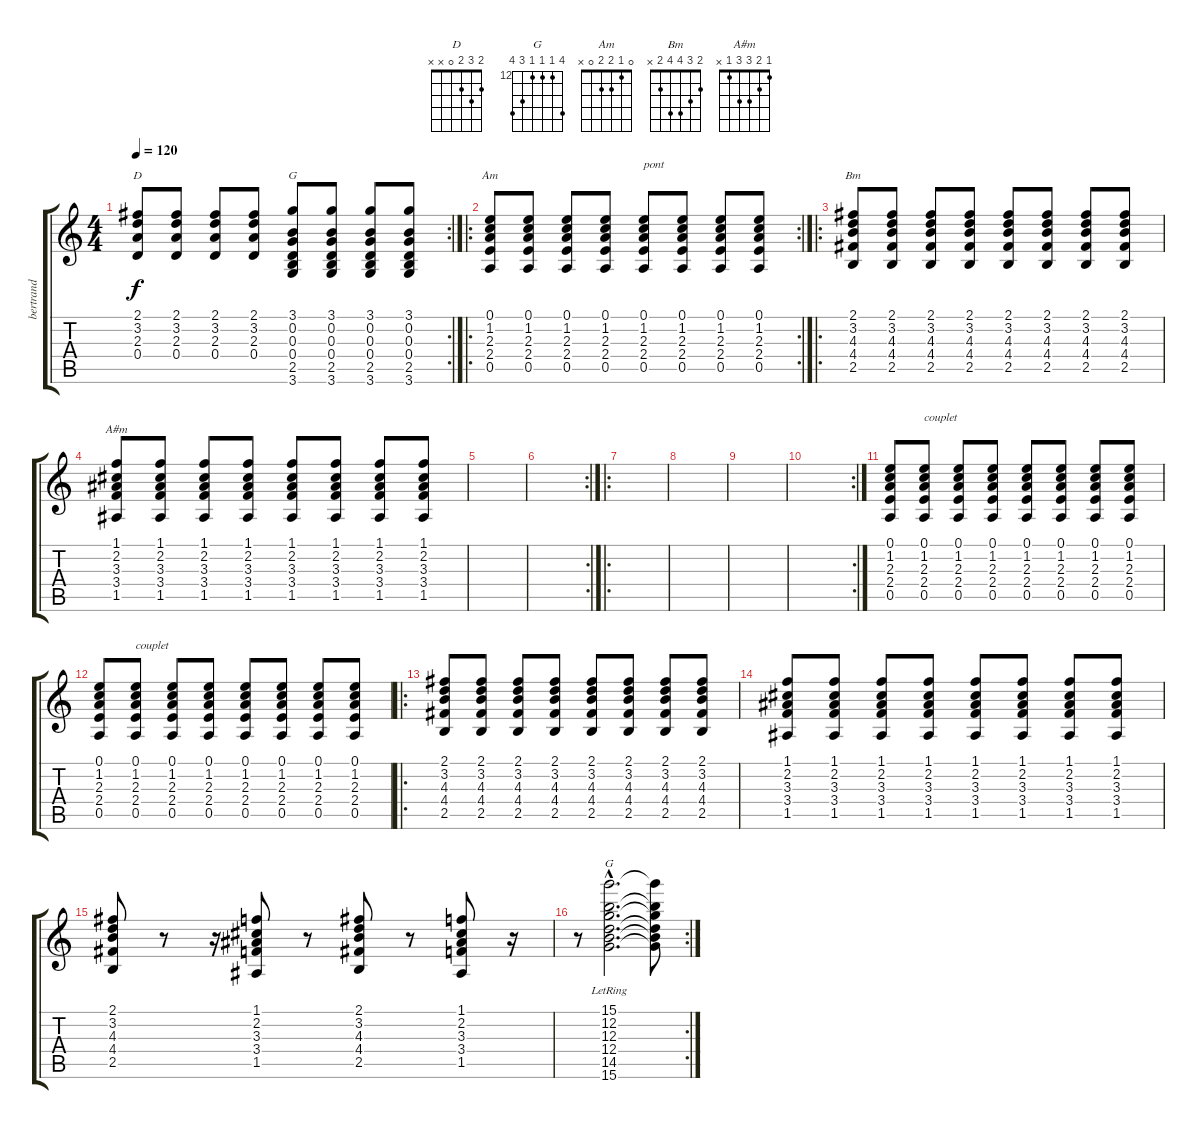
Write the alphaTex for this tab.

\track ("bertrand " "bertrand ") {instrument acousticguitarnylon}
\staff {score tabs}
\tuning (E4 B3 G3 D3 A2 E2) {hide}
\chord ("D" 2 3 2 0 x x)
\chord ("G" 3 0 0 0 2 3)
\chord ("Am" 0 1 2 2 0 x)
\chord ("Bm" 2 3 4 4 2 x)
\chord ("A#m" 1 2 3 3 1 x)
\chord ("G" 15 12 12 12 14 15) {firstfret 12}
\rc 2
\ts (4 4)
\tempo 120
\clef g2
\ks c
(2.1 3.2 2.3 0.4).8{ch "D" dy f} (2.1 3.2 2.3 0.4).8 (2.1 3.2 2.3 0.4).8 (2.1 3.2 2.3 0.4).8 (3.1 0.2 0.3 0.4 2.5 3.6).8{ch "G"} (3.1 0.2 0.3 0.4 2.5 3.6).8 (3.1 0.2 0.3 0.4 2.5 3.6).8 (3.1 0.2 0.3 0.4 2.5 3.6).8 |
\ro
\rc 2
(0.1 1.2 2.3 2.4 0.5).8{ch "Am"} (0.1 1.2 2.3 2.4 0.5).8 (0.1 1.2 2.3 2.4 0.5).8 (0.1 1.2 2.3 2.4 0.5).8 (0.1 1.2 2.3 2.4 0.5).8{txt "pont "} (0.1 1.2 2.3 2.4 0.5).8 (0.1 1.2 2.3 2.4 0.5).8 (0.1 1.2 2.3 2.4 0.5).8 |
\ro
(2.1 3.2 4.3 4.4 2.5).8{ch "Bm"} (2.1 3.2 4.3 4.4 2.5).8 (2.1 3.2 4.3 4.4 2.5).8 (2.1 3.2 4.3 4.4 2.5).8 (2.1 3.2 4.3 4.4 2.5).8 (2.1 3.2 4.3 4.4 2.5).8 (2.1 3.2 4.3 4.4 2.5).8 (2.1 3.2 4.3 4.4 2.5).8 |
(1.1 2.2 3.3 3.4 1.5).8{ch "A#m"} (1.1 2.2 3.3 3.4 1.5).8 (1.1 2.2 3.3 3.4 1.5).8 (1.1 2.2 3.3 3.4 1.5).8 (1.1 2.2 3.3 3.4 1.5).8 (1.1 2.2 3.3 3.4 1.5).8 (1.1 2.2 3.3 3.4 1.5).8 (1.1 2.2 3.3 3.4 1.5).8 |
|
\rc 2
|
\ro
|
|
|
\rc 2
|
(0.1 1.2 2.3 2.4 0.5).8 (0.1 1.2 2.3 2.4 0.5).8{txt "couplet"} (0.1 1.2 2.3 2.4 0.5).8 (0.1 1.2 2.3 2.4 0.5).8 (0.1 1.2 2.3 2.4 0.5).8 (0.1 1.2 2.3 2.4 0.5).8 (0.1 1.2 2.3 2.4 0.5).8 (0.1 1.2 2.3 2.4 0.5).8 |
(0.1 1.2 2.3 2.4 0.5).8 (0.1 1.2 2.3 2.4 0.5).8{txt "couplet"} (0.1 1.2 2.3 2.4 0.5).8 (0.1 1.2 2.3 2.4 0.5).8 (0.1 1.2 2.3 2.4 0.5).8 (0.1 1.2 2.3 2.4 0.5).8 (0.1 1.2 2.3 2.4 0.5).8 (0.1 1.2 2.3 2.4 0.5).8 |
\ro
(2.1 3.2 4.3 4.4 2.5).8 (2.1 3.2 4.3 4.4 2.5).8 (2.1 3.2 4.3 4.4 2.5).8 (2.1 3.2 4.3 4.4 2.5).8 (2.1 3.2 4.3 4.4 2.5).8 (2.1 3.2 4.3 4.4 2.5).8 (2.1 3.2 4.3 4.4 2.5).8 (2.1 3.2 4.3 4.4 2.5).8 |
(1.1 2.2 3.3 3.4 1.5).8 (1.1 2.2 3.3 3.4 1.5).8 (1.1 2.2 3.3 3.4 1.5).8 (1.1 2.2 3.3 3.4 1.5).8 (1.1 2.2 3.3 3.4 1.5).8 (1.1 2.2 3.3 3.4 1.5).8 (1.1 2.2 3.3 3.4 1.5).8 (1.1 2.2 3.3 3.4 1.5).8 |
(2.1 3.2 4.3 4.4 2.5).8 r.8 r.16 (1.1 2.2 3.3 3.4 1.5).8 r.8 (2.1 3.2 4.3 4.4 2.5).8 r.8 (1.1 2.2 3.3 3.4 1.5).8 r.16 |
\rc 2
r.8 (15.1{hac lr} 12.2{hac lr} 12.3{hac lr} 12.4{hac lr} 14.5{hac lr} 15.6{hac lr}).2{d ch "G"} (15.1{t} 12.2{t} 12.3{t} 12.4{t} 14.5{t} 15.6{t}).8
